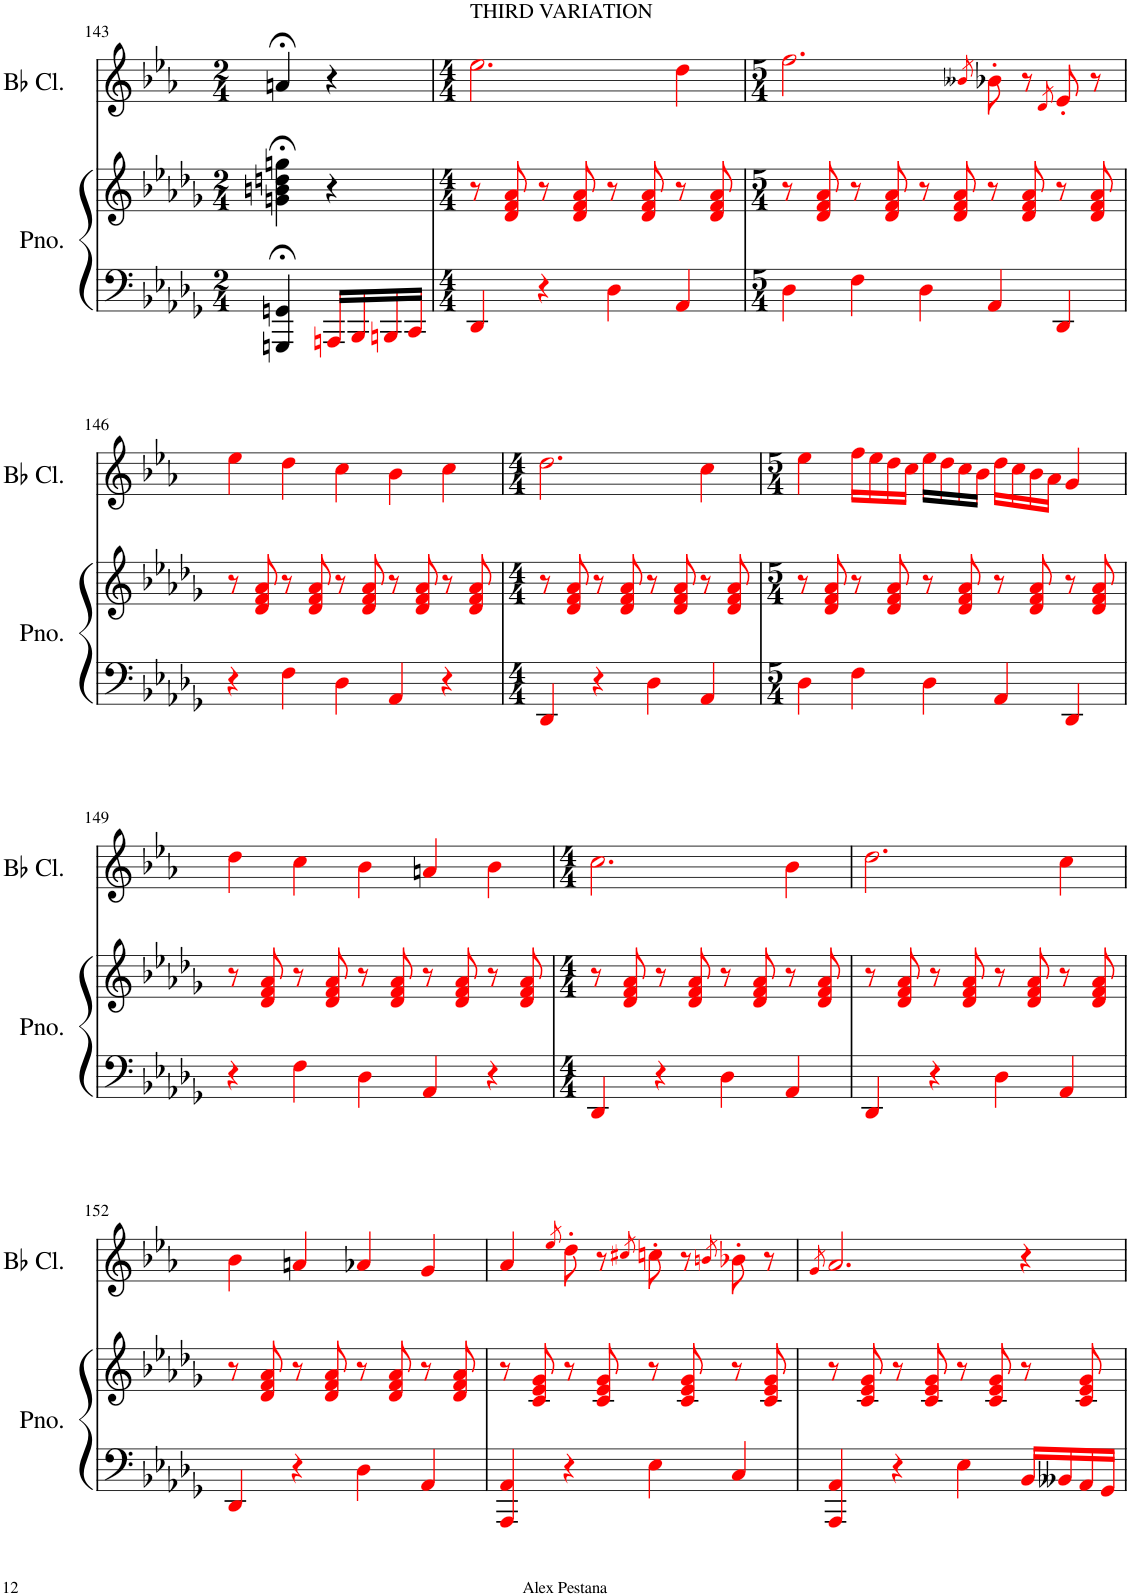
**kern	**kern	**kern
*part2	*part2	*part1
*staff3	*staff2	*staff1
*I"Piano	*	*I"Bb Clarinet
*I'Pno.	*	*I'Bb Cl.
!!LO:PB:g=z
*clefF4	*clefG2	*clefG2
*	*	*Trd1c2
*k[b-e-a-d-g-]	*k[b-e-a-d-g-]	*k[b-e-a-]
*M2/4	*M2/4	*M2/4
=143	=143	=143
4GGGn/;< 4GGn/;<	4gn\;< 4bn\;< 4ddn\;< 4ggn\;<	4an;</
16AAAni/LL	4r	4r
16BBB-i/	.	.
16BBBni/	.	.
16CCi/JJ	.	.
=144	=144	=144
*M4/4	*M4/4	*M4/4
!	!	!LO:TX:a:t=THIRD VARIATION
4DD-i/	8r	2.ee-i\
.	8d-i/ 8fi/ 8a-i/	.
4r	8r	.
.	8d-i/ 8fi/ 8a-i/	.
4D-i\	8r	.
.	8d-i/ 8fi/ 8a-i/	.
4AA-i/	8r	4ddi\
.	8d-i/ 8fi/ 8a-i/	.
=145	=145	=145
*M5/4	*M5/4	*M5/4
4D-i\	8r	2.ffi\
.	8d-i/ 8fi/ 8a-i/	.
4Fi\	8r	.
.	8d-i/ 8fi/ 8a-i/	.
4D-i\	8r	.
.	8d-i/ 8fi/ 8a-i/	.
.	.	8qb--Xi/
4AA-i/	8r	8b-X'i\
.	8d-i/ 8fi/ 8a-i/	8r
.	.	8qdi/
4DD-i/	8r	8e-'i/
.	8d-i/ 8fi/ 8a-i/	8r
!!LO:LB:g=z
=146	=146	=146
4r	8r	4ee-i\
.	8d-i/ 8fi/ 8a-i/	.
4Fi\	8r	4ddi\
.	8d-i/ 8fi/ 8a-i/	.
4D-i\	8r	4cci\
.	8d-i/ 8fi/ 8a-i/	.
4AA-i/	8r	4b-i\
.	8d-i/ 8fi/ 8a-i/	.
4r	8r	4cci\
.	8d-i/ 8fi/ 8a-i/	.
=147	=147	=147
*M4/4	*M4/4	*M4/4
4DD-i/	8r	2.ddi\
.	8d-i/ 8fi/ 8a-i/	.
4r	8r	.
.	8d-i/ 8fi/ 8a-i/	.
4D-i\	8r	.
.	8d-i/ 8fi/ 8a-i/	.
4AA-i/	8r	4cci\
.	8d-i/ 8fi/ 8a-i/	.
=148	=148	=148
*M5/4	*M5/4	*M5/4
4D-i\	8r	4ee-i\
.	8d-i/ 8fi/ 8a-i/	.
4Fi\	8r	16ffi\LL
.	.	16ee-i\
.	8d-i/ 8fi/ 8a-i/	16ddi\
.	.	16cci\JJ
4D-i\	8r	16ee-i\LL
.	.	16ddi\
.	8d-i/ 8fi/ 8a-i/	16cci\
.	.	16b-i\JJ
4AA-i/	8r	16ddi\LL
.	.	16cci\
.	8d-i/ 8fi/ 8a-i/	16b-i\
.	.	16a-i\JJ
4DD-i/	8r	4gi/
.	8d-i/ 8fi/ 8a-i/	.
!!LO:LB:g=z
=149	=149	=149
4r	8r	4ddi\
.	8d-i/ 8fi/ 8a-i/	.
4Fi\	8r	4cci\
.	8d-i/ 8fi/ 8a-i/	.
4D-i\	8r	4b-i\
.	8d-i/ 8fi/ 8a-i/	.
4AA-i/	8r	4ani/
.	8d-i/ 8fi/ 8a-i/	.
4r	8r	4b-i\
.	8d-i/ 8fi/ 8a-i/	.
=150	=150	=150
*M4/4	*M4/4	*M4/4
4DD-i/	8r	2.cci\
.	8d-i/ 8fi/ 8a-i/	.
4r	8r	.
.	8d-i/ 8fi/ 8a-i/	.
4D-i\	8r	.
.	8d-i/ 8fi/ 8a-i/	.
4AA-i/	8r	4b-i\
.	8d-i/ 8fi/ 8a-i/	.
=151	=151	=151
4DD-i/	8r	2.ddi\
.	8d-i/ 8fi/ 8a-i/	.
4r	8r	.
.	8d-i/ 8fi/ 8a-i/	.
4D-i\	8r	.
.	8d-i/ 8fi/ 8a-i/	.
4AA-i/	8r	4cci\
.	8d-i/ 8fi/ 8a-i/	.
!!LO:LB:g=z
=152	=152	=152
4DD-i/	8r	4b-i\
.	8d-i/ 8fi/ 8a-i/	.
4r	8r	4ani/
.	8d-i/ 8fi/ 8a-i/	.
4D-i\	8r	4a-Xi/
.	8d-i/ 8fi/ 8a-i/	.
4AA-i/	8r	4gi/
.	8d-i/ 8fi/ 8a-i/	.
=153	=153	=153
4AAA-i/ 4AA-i/	8r	4a-i/
.	8ci/ 8e-i/ 8g-i/	.
.	.	8qee-i/
4r	8r	8dd'i\
.	8ci/ 8e-i/ 8g-i/	8r
.	.	8qcc#Xi/
4E-i\	8r	8ccn'i\
.	8ci/ 8e-i/ 8g-i/	8r
.	.	8qbni/
4Ci/	8r	8b-X'i\
.	8ci/ 8e-i/ 8g-i/	8r
=154	=154	=154
.	.	8qgi/
4AAA-i/ 4AA-i/	8r	2.a-i/
.	8ci/ 8e-i/ 8g-i/	.
4r	8r	.
.	8ci/ 8e-i/ 8g-i/	.
4E-i\	8r	.
.	8ci/ 8e-i/ 8g-i/	.
16BB-i/LL	8r	4r
16BB--Xi/	.	.
16AA-i/	8ci/ 8e-i/ 8g-i/	.
16GG-i/JJ	.	.
=	=	=
*-	*-	*-
